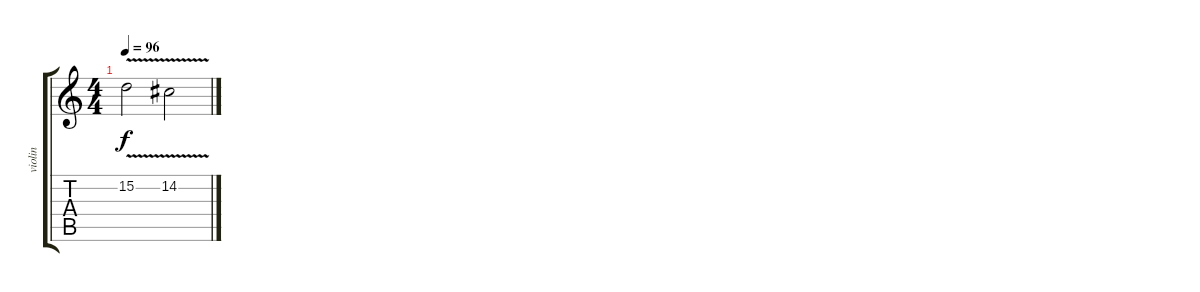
\track ("violin" "violin") {instrument violin}
\staff {score tabs}
\tuning (E4 B3 G3 D3 A2 E2) {hide}
\ts (4 4)
\tempo 96
\clef g2
\ks c
15.2{v}.2{dy f} 14.2{v}.2
